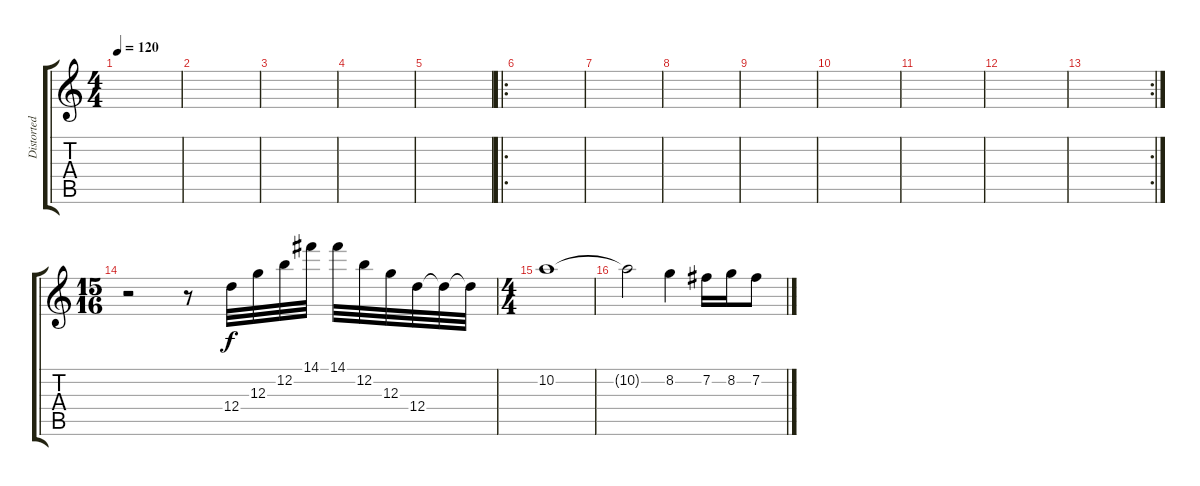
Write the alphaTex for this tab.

\track ("Distorted Lead" "Distorted ") {instrument distortionguitar}
\staff {score tabs}
\tuning (E4 B3 G3 D3 A2 E2) {hide}
\ts (4 4)
\tempo 120
\clef g2
\ks c
|
|
|
|
|
\ro
|
|
|
|
|
|
|
\rc 2
|
\ts (15 16)
r.2{volume 16} r.8 12.4.32 12.3.32 12.2.32 14.1.32 14.1.32 12.2.32 12.3.32 12.4.32 12.4{t}.32 12.4{t}.32 |
\ts (4 4)
10.2.1 |
10.2{t}.2 8.2.4 7.2.16 8.2.16 7.2.8
